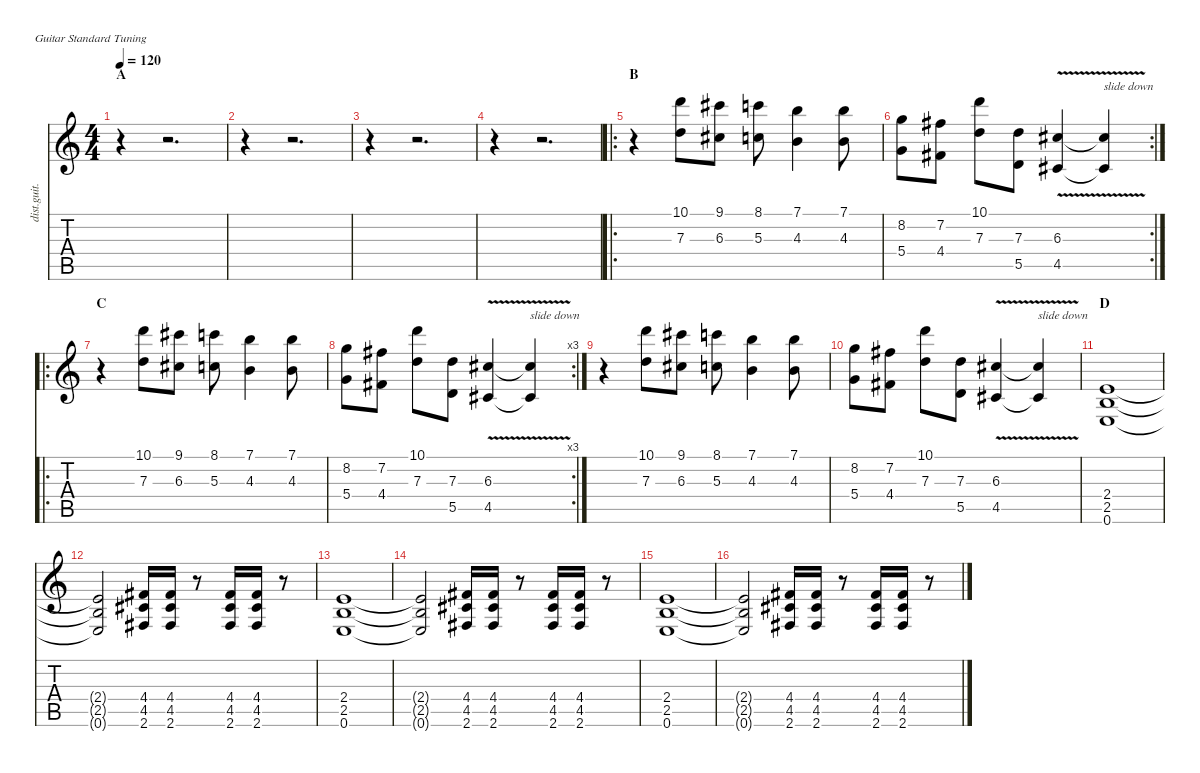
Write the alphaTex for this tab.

\defaultSystemsLayout 4
\hideDynamics
\bracketExtendMode nobrackets
\track ("Gtr. I" "dist.guit.") {instrument distortionguitar}
\staff {score tabs}
\tuning (E4 B3 G3 D3 A2 E2)
\ts (4 4)
\section ("" "A")
\tempo 120
\clef g2
\ks c
r.4{dy f instrument distortionguitar beam Down} r.2{d beam Down} |
r.4{beam Down} r.2{d beam Down} |
r.4{beam Down} r.2{d beam Down} |
r.4{beam Down} r.2{d beam Down} |
\ro
\section ("" "B")
r.4{beam Down} (10.1 7.3).8{beam Down} (9.1{acc #} 6.3{acc #}).8{beam Down} (8.1 5.3).8{beam Down} (7.1 4.3).4{beam Down} (7.1 4.3).8{beam Down} |
\rc 2
(8.2 5.4).8{beam Down} (7.2{acc #} 4.4{acc #}).8{beam Down} (10.1 7.3).8{beam Down} (7.3 5.5).8{beam Down} (6.3{v acc #} 4.5{v acc #}).4{beam Up} (6.3{v t acc #} 4.5{v t acc #}).4{txt "slide down" beam Up} |
\ro
\section ("" "C")
r.4{beam Down} (10.1 7.3).8{beam Down} (9.1{acc #} 6.3{acc #}).8{beam Down} (8.1 5.3).8{beam Down} (7.1 4.3).4{beam Down} (7.1 4.3).8{beam Down} |
\rc 3
(8.2 5.4).8{beam Down} (7.2{acc #} 4.4{acc #}).8{beam Down} (10.1 7.3).8{beam Down} (7.3 5.5).8{beam Down} (6.3{v acc #} 4.5{v acc #}).4{beam Up} (6.3{v t acc #} 4.5{v t acc #}).4{txt "slide down" beam Up} |
r.4{beam Down} (10.1 7.3).8{beam Down} (9.1{acc #} 6.3{acc #}).8{beam Down} (8.1 5.3).8{beam Down} (7.1 4.3).4{beam Down} (7.1 4.3).8{beam Down} |
(8.2 5.4).8{beam Down} (7.2{acc #} 4.4{acc #}).8{beam Down} (10.1 7.3).8{beam Down} (7.3 5.5).8{beam Down} (6.3{v acc #} 4.5{v acc #}).4{beam Up} (6.3{v t acc #} 4.5{v t acc #}).4{txt "slide down" beam Up} |
\section ("" "D")
(2.4 2.5 0.6).1{beam Up} |
(2.4{t} 2.5{t} 0.6{t}).2{beam Up} (4.4{acc #} 4.5{acc #} 2.6{acc #}).16{beam Up} (4.4{acc #} 4.5{acc #} 2.6{acc #}).16{beam Up} r.8{beam Down} (4.4{acc #} 4.5{acc #} 2.6{acc #}).16{beam Up} (4.4{acc #} 4.5{acc #} 2.6{acc #}).16{beam Up} r.8{beam Down} |
(2.4 2.5 0.6).1{beam Up} |
(2.4{t} 2.5{t} 0.6{t}).2{beam Up} (4.4{acc #} 4.5{acc #} 2.6{acc #}).16{beam Up} (4.4{acc #} 4.5{acc #} 2.6{acc #}).16{beam Up} r.8{beam Down} (4.4{acc #} 4.5{acc #} 2.6{acc #}).16{beam Up} (4.4{acc #} 4.5{acc #} 2.6{acc #}).16{beam Up} r.8{beam Down} |
(2.4 2.5 0.6).1{beam Up} |
(2.4{t} 2.5{t} 0.6{t}).2{beam Up} (4.4{acc #} 4.5{acc #} 2.6{acc #}).16{beam Up} (4.4{acc #} 4.5{acc #} 2.6{acc #}).16{beam Up} r.8{beam Down} (4.4{acc #} 4.5{acc #} 2.6{acc #}).16{beam Up} (4.4{acc #} 4.5{acc #} 2.6{acc #}).16{beam Up} r.8{beam Down}
